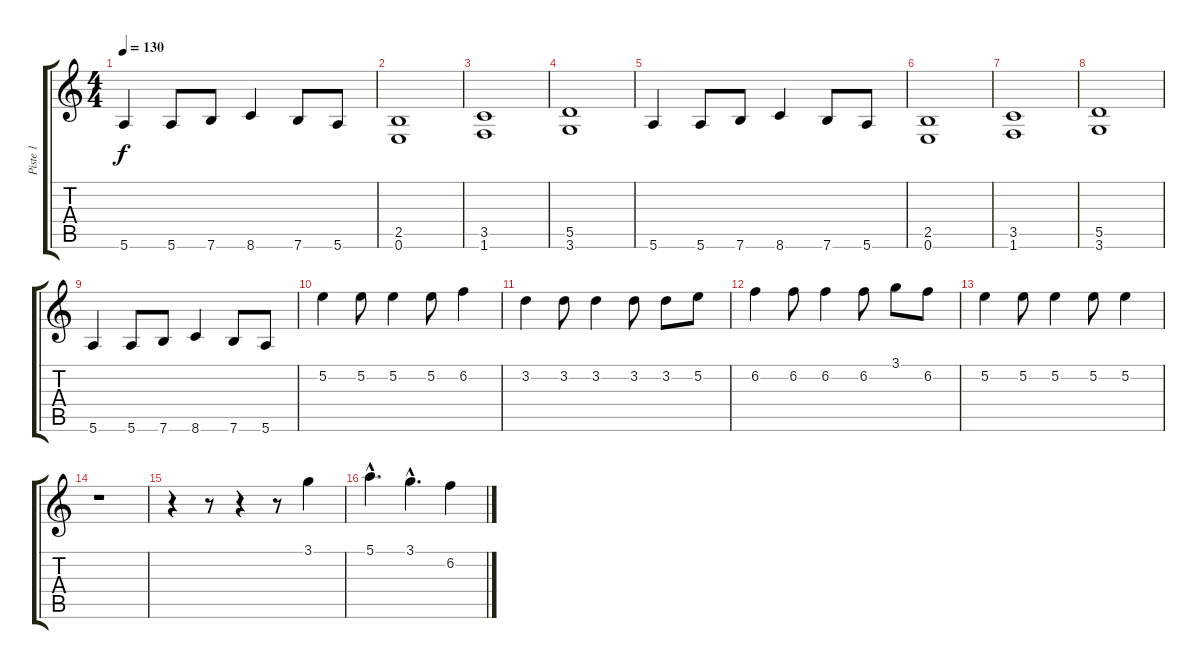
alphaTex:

\track ("Piste 1" "Piste 1") {instrument distortionguitar}
\staff {score tabs}
\tuning (E4 B3 G3 D3 A2 E2) {hide}
\ts (4 4)
\tempo 130
\clef g2
\ks c
5.6.4{dy f} 5.6.8 7.6.8 8.6.4 7.6.8 5.6.8 |
(2.5 0.6).1 |
(3.5 1.6).1 |
(5.5 3.6).1 |
5.6.4 5.6.8 7.6.8 8.6.4 7.6.8 5.6.8 |
(2.5 0.6).1 |
(3.5 1.6).1 |
(5.5 3.6).1 |
5.6.4 5.6.8 7.6.8 8.6.4 7.6.8 5.6.8 |
5.2.4 5.2.8 5.2.4 5.2.8 6.2.4 |
3.2.4 3.2.8 3.2.4 3.2.8 3.2.8 5.2.8 |
6.2.4 6.2.8 6.2.4 6.2.8 3.1.8 6.2.8 |
5.2.4 5.2.8 5.2.4 5.2.8 5.2.4 |
r.1 |
r.4 r.8 r.4 r.8 3.1.4 |
5.1{hac}.4{d} 3.1{hac}.4{d} 6.2.4
